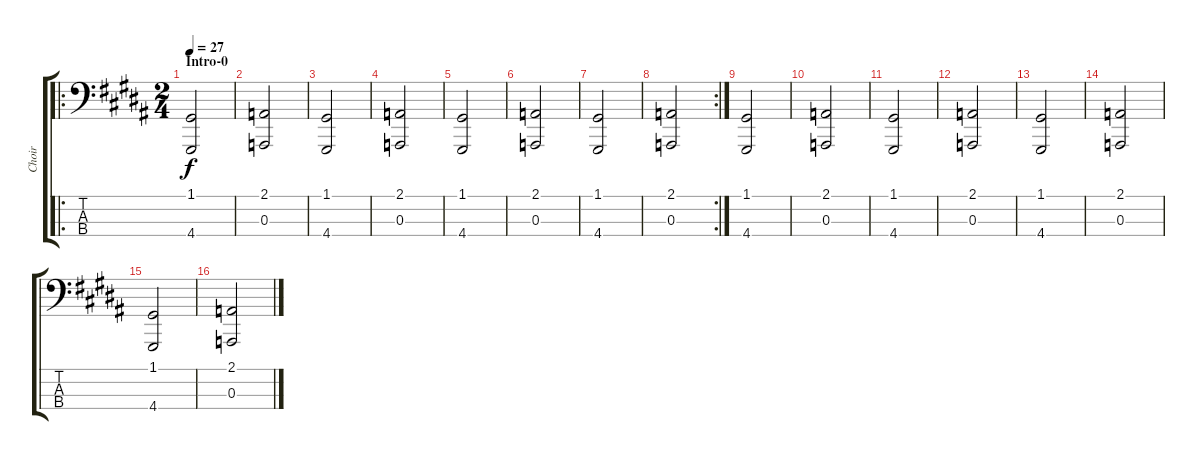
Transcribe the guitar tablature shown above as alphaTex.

\track ("Choir" "Choir") {instrument choiraahs}
\staff {score tabs}
\tuning (G2 D2 A1 E1) {hide}
\ro
\ts (2 4)
\section ("" "Intro-0")
\tempo 27
\clef f4
\ks g#minor
(1.1 4.4).2{dy f instrument choiraahs} |
(2.1 0.3).2 |
(1.1 4.4).2 |
(2.1 0.3).2 |
(1.1 4.4).2 |
(2.1 0.3).2 |
(1.1 4.4).2 |
\rc 2
(2.1 0.3).2 |
\section ("" "")
(1.1 4.4).2 |
(2.1 0.3).2 |
(1.1 4.4).2 |
(2.1 0.3).2 |
(1.1 4.4).2 |
(2.1 0.3).2 |
(1.1 4.4).2 |
(2.1 0.3).2
